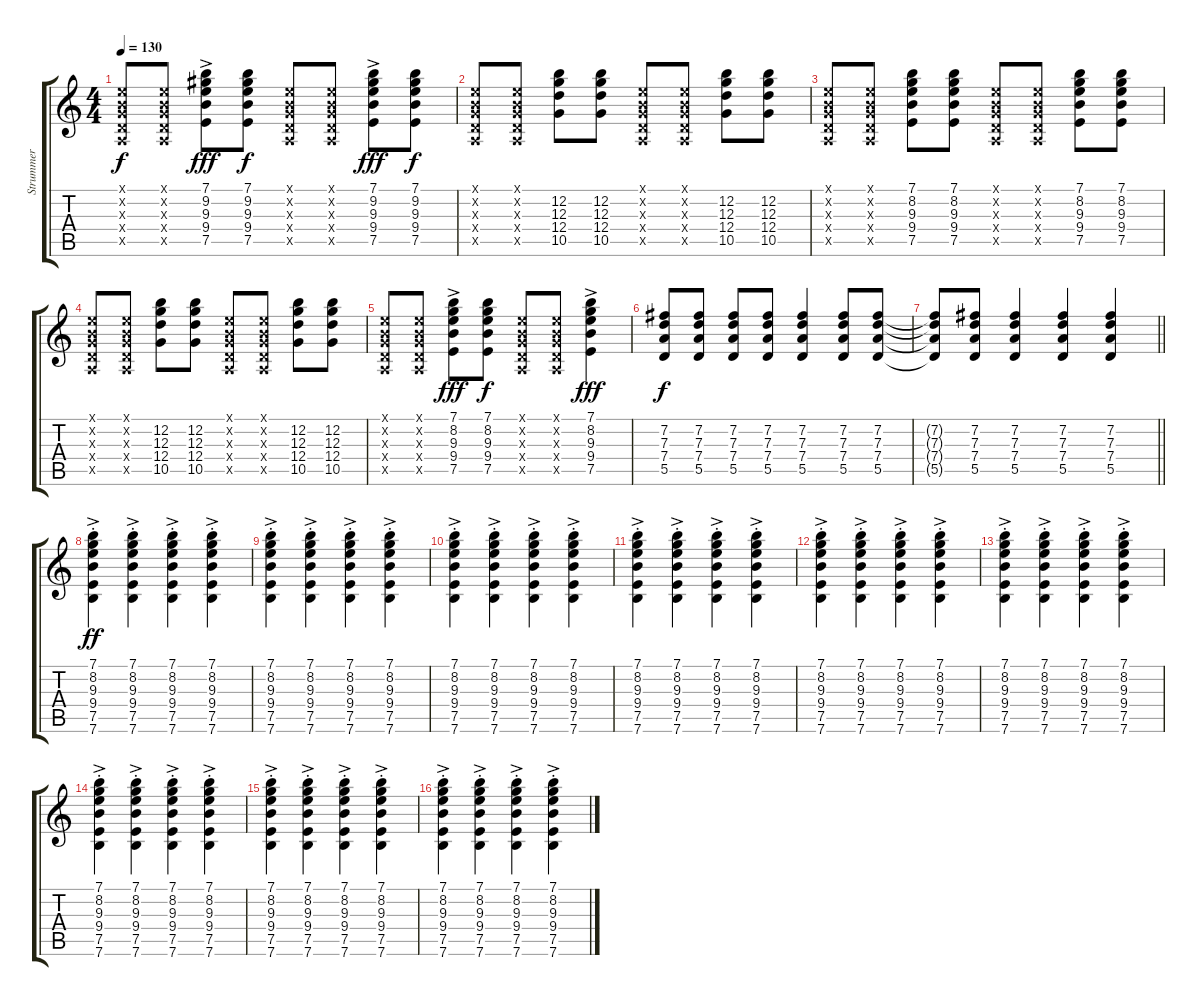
\track ("Strummer" "Strummer") {instrument electricguitarclean}
\staff {score tabs}
\tuning (E4 B3 G3 D3 A2 E2) {hide}
\ts (4 4)
\tempo 130
\clef g2
\ks c
(0.1{x} 0.2{x} 0.3{x} 0.4{x} 0.5{x}).8{dy f} (0.1{x} 0.2{x} 0.3{x} 0.4{x} 0.5{x}).8 (7.1{ac} 9.2{ac} 9.3{ac} 9.4{ac} 7.5{ac}).8{dy fff} (7.1 9.2 9.3 9.4 7.5).8{dy f} (0.1{x} 0.2{x} 0.3{x} 0.4{x} 0.5{x}).8 (0.1{x} 0.2{x} 0.3{x} 0.4{x} 0.5{x}).8 (7.1{ac} 9.2{ac} 9.3{ac} 9.4{ac} 7.5{ac}).8{dy fff} (7.1 9.2 9.3 9.4 7.5).8{dy f} |
(0.1{x} 0.2{x} 0.3{x} 0.4{x} 0.5{x}).8 (0.1{x} 0.2{x} 0.3{x} 0.4{x} 0.5{x}).8 (12.2 12.3 12.4 10.5).8 (12.2 12.3 12.4 10.5).8 (0.1{x} 0.2{x} 0.3{x} 0.4{x} 0.5{x}).8 (0.1{x} 0.2{x} 0.3{x} 0.4{x} 0.5{x}).8 (12.2 12.3 12.4 10.5).8 (12.2 12.3 12.4 10.5).8 |
(0.1{x} 0.2{x} 0.3{x} 0.4{x} 0.5{x}).8 (0.1{x} 0.2{x} 0.3{x} 0.4{x} 0.5{x}).8 (7.1 8.2 9.3 9.4 7.5).8 (7.1 8.2 9.3 9.4 7.5).8 (0.1{x} 0.2{x} 0.3{x} 0.4{x} 0.5{x}).8 (0.1{x} 0.2{x} 0.3{x} 0.4{x} 0.5{x}).8 (7.1 8.2 9.3 9.4 7.5).8 (7.1 8.2 9.3 9.4 7.5).8 |
(0.1{x} 0.2{x} 0.3{x} 0.4{x} 0.5{x}).8 (0.1{x} 0.2{x} 0.3{x} 0.4{x} 0.5{x}).8 (12.2 12.3 12.4 10.5).8 (12.2 12.3 12.4 10.5).8 (0.1{x} 0.2{x} 0.3{x} 0.4{x} 0.5{x}).8 (0.1{x} 0.2{x} 0.3{x} 0.4{x} 0.5{x}).8 (12.2 12.3 12.4 10.5).8 (12.2 12.3 12.4 10.5).8 |
(0.1{x} 0.2{x} 0.3{x} 0.4{x} 0.5{x}).8 (0.1{x} 0.2{x} 0.3{x} 0.4{x} 0.5{x}).8 (7.1{ac} 8.2{ac} 9.3{ac} 9.4{ac} 7.5{ac}).8{dy fff} (7.1 8.2 9.3 9.4 7.5).8{dy f} (0.1{x} 0.2{x} 0.3{x} 0.4{x} 0.5{x}).8 (0.1{x} 0.2{x} 0.3{x} 0.4{x} 0.5{x}).8 (7.1{ac} 8.2{ac} 9.3{ac} 9.4{ac} 7.5{ac}).4{dy fff} |
(7.2 7.3 7.4 5.5).8{dy f} (7.2 7.3 7.4 5.5).8 (7.2 7.3 7.4 5.5).8 (7.2 7.3 7.4 5.5).8 (7.2 7.3 7.4 5.5).4 (7.2 7.3 7.4 5.5).8 (7.2 7.3 7.4 5.5).8 |
\barLineRight lightlight
(7.2{t} 7.3{t} 7.4{t} 5.5{t}).8 (7.2 7.3 7.4 5.5).8 (7.2 7.3 7.4 5.5).4 (7.2 7.3 7.4 5.5).4 (7.2 7.3 7.4 5.5).4 |
(7.1{ac st} 8.2{ac st} 9.3{ac st} 9.4{ac st} 7.5{ac st} 7.6{ac st}).4{dy ff} (7.1{ac st} 8.2{ac st} 9.3{ac st} 9.4{ac st} 7.5{ac st} 7.6{ac st}).4 (7.1{ac st} 8.2{ac st} 9.3{ac st} 9.4{ac st} 7.5{ac st} 7.6{ac st}).4 (7.1{ac st} 8.2{ac st} 9.3{ac st} 9.4{ac st} 7.5{ac st} 7.6{ac st}).4 |
(7.1{ac st} 8.2{ac st} 9.3{ac st} 9.4{ac st} 7.5{ac st} 7.6{ac st}).4 (7.1{ac st} 8.2{ac st} 9.3{ac st} 9.4{ac st} 7.5{ac st} 7.6{ac st}).4 (7.1{ac st} 8.2{ac st} 9.3{ac st} 9.4{ac st} 7.5{ac st} 7.6{ac st}).4 (7.1{ac st} 8.2{ac st} 9.3{ac st} 9.4{ac st} 7.5{ac st} 7.6{ac st}).4 |
(7.1{ac st} 8.2{ac st} 9.3{ac st} 9.4{ac st} 7.5{ac st} 7.6{ac st}).4 (7.1{ac st} 8.2{ac st} 9.3{ac st} 9.4{ac st} 7.5{ac st} 7.6{ac st}).4 (7.1{ac st} 8.2{ac st} 9.3{ac st} 9.4{ac st} 7.5{ac st} 7.6{ac st}).4 (7.1{ac st} 8.2{ac st} 9.3{ac st} 9.4{ac st} 7.5{ac st} 7.6{ac st}).4 |
(7.1{ac st} 8.2{ac st} 9.3{ac st} 9.4{ac st} 7.5{ac st} 7.6{ac st}).4 (7.1{ac st} 8.2{ac st} 9.3{ac st} 9.4{ac st} 7.5{ac st} 7.6{ac st}).4 (7.1{ac st} 8.2{ac st} 9.3{ac st} 9.4{ac st} 7.5{ac st} 7.6{ac st}).4 (7.1{ac st} 8.2{ac st} 9.3{ac st} 9.4{ac st} 7.5{ac st} 7.6{ac st}).4 |
(7.1{ac st} 8.2{ac st} 9.3{ac st} 9.4{ac st} 7.5{ac st} 7.6{ac st}).4 (7.1{ac st} 8.2{ac st} 9.3{ac st} 9.4{ac st} 7.5{ac st} 7.6{ac st}).4 (7.1{ac st} 8.2{ac st} 9.3{ac st} 9.4{ac st} 7.5{ac st} 7.6{ac st}).4 (7.1{ac st} 8.2{ac st} 9.3{ac st} 9.4{ac st} 7.5{ac st} 7.6{ac st}).4 |
(7.1{ac st} 8.2{ac st} 9.3{ac st} 9.4{ac st} 7.5{ac st} 7.6{ac st}).4 (7.1{ac st} 8.2{ac st} 9.3{ac st} 9.4{ac st} 7.5{ac st} 7.6{ac st}).4 (7.1{ac st} 8.2{ac st} 9.3{ac st} 9.4{ac st} 7.5{ac st} 7.6{ac st}).4 (7.1{ac st} 8.2{ac st} 9.3{ac st} 9.4{ac st} 7.5{ac st} 7.6{ac st}).4 |
(7.1{ac st} 8.2{ac st} 9.3{ac st} 9.4{ac st} 7.5{ac st} 7.6{ac st}).4 (7.1{ac st} 8.2{ac st} 9.3{ac st} 9.4{ac st} 7.5{ac st} 7.6{ac st}).4 (7.1{ac st} 8.2{ac st} 9.3{ac st} 9.4{ac st} 7.5{ac st} 7.6{ac st}).4 (7.1{ac st} 8.2{ac st} 9.3{ac st} 9.4{ac st} 7.5{ac st} 7.6{ac st}).4 |
(7.1{ac st} 8.2{ac st} 9.3{ac st} 9.4{ac st} 7.5{ac st} 7.6{ac st}).4 (7.1{ac st} 8.2{ac st} 9.3{ac st} 9.4{ac st} 7.5{ac st} 7.6{ac st}).4 (7.1{ac st} 8.2{ac st} 9.3{ac st} 9.4{ac st} 7.5{ac st} 7.6{ac st}).4 (7.1{ac st} 8.2{ac st} 9.3{ac st} 9.4{ac st} 7.5{ac st} 7.6{ac st}).4 |
(7.1{ac st} 8.2{ac st} 9.3{ac st} 9.4{ac st} 7.5{ac st} 7.6{ac st}).4 (7.1{ac st} 8.2{ac st} 9.3{ac st} 9.4{ac st} 7.5{ac st} 7.6{ac st}).4 (7.1{ac st} 8.2{ac st} 9.3{ac st} 9.4{ac st} 7.5{ac st} 7.6{ac st}).4 (7.1{ac st} 8.2{ac st} 9.3{ac st} 9.4{ac st} 7.5{ac st} 7.6{ac st}).4
